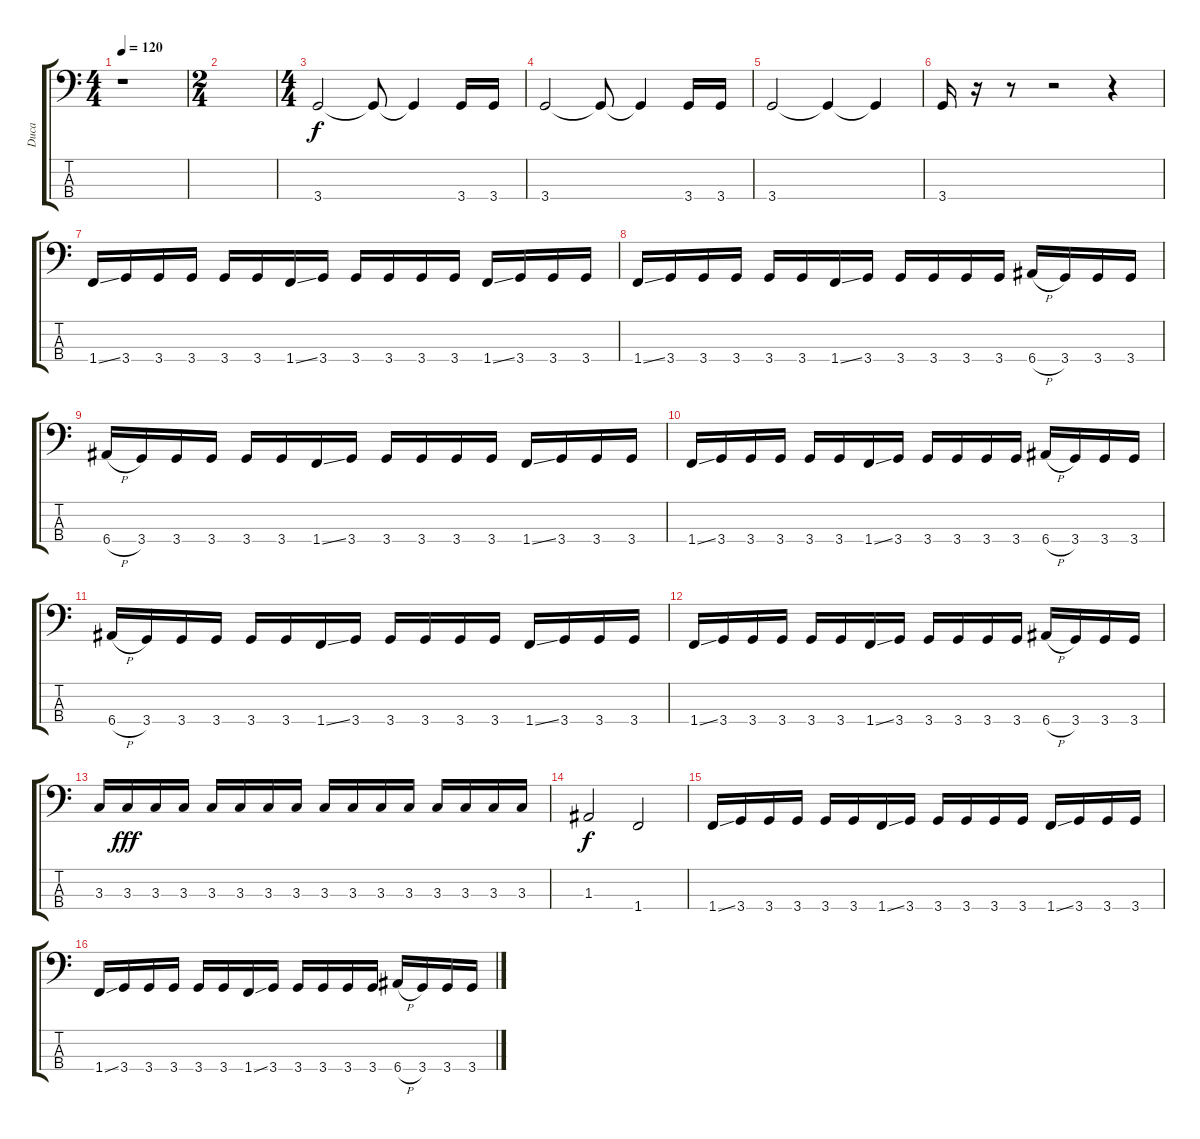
\track ("Duca" "Duca") {instrument electricbassfinger}
\staff {score tabs}
\tuning (G2 D2 A1 E1) {hide}
\ts (4 4)
\tempo 120
\clef f4
\ks c
r.1{dy f instrument electricbassfinger} |
\ts (2 4)
|
\ts (4 4)
3.4.2 3.4{t}.8 3.4{t}.4 3.4.16 3.4.16 |
3.4.2 3.4{t}.8 3.4{t}.4 3.4.16 3.4.16 |
3.4.2 3.4{t}.4 3.4{t}.4 |
3.4.16 r.16 r.8 r.2 r.4 |
1.4{ss}.16 3.4.16 3.4.16 3.4.16 3.4.16 3.4.16 1.4{ss}.16 3.4.16 3.4.16 3.4.16 3.4.16 3.4.16 1.4{ss}.16 3.4.16 3.4.16 3.4.16 |
1.4{ss}.16 3.4.16 3.4.16 3.4.16 3.4.16 3.4.16 1.4{ss}.16 3.4.16 3.4.16 3.4.16 3.4.16 3.4.16 6.4{h}.16 3.4.16 3.4.16 3.4.16 |
6.4{h}.16 3.4.16 3.4.16 3.4.16 3.4.16 3.4.16 1.4{ss}.16 3.4.16 3.4.16 3.4.16 3.4.16 3.4.16 1.4{ss}.16 3.4.16 3.4.16 3.4.16 |
1.4{ss}.16 3.4.16 3.4.16 3.4.16 3.4.16 3.4.16 1.4{ss}.16 3.4.16 3.4.16 3.4.16 3.4.16 3.4.16 6.4{h}.16 3.4.16 3.4.16 3.4.16 |
6.4{h}.16 3.4.16 3.4.16 3.4.16 3.4.16 3.4.16 1.4{ss}.16 3.4.16 3.4.16 3.4.16 3.4.16 3.4.16 1.4{ss}.16 3.4.16 3.4.16 3.4.16 |
1.4{ss}.16 3.4.16 3.4.16 3.4.16 3.4.16 3.4.16 1.4{ss}.16 3.4.16 3.4.16 3.4.16 3.4.16 3.4.16 6.4{h}.16 3.4.16 3.4.16 3.4.16 |
3.3.16 3.3.16{dy fff} 3.3.16 3.3.16 3.3.16 3.3.16 3.3.16 3.3.16 3.3.16 3.3.16 3.3.16 3.3.16 3.3.16 3.3.16 3.3.16 3.3.16 |
1.3.2{dy f} 1.4.2 |
1.4{ss}.16 3.4.16 3.4.16 3.4.16 3.4.16 3.4.16 1.4{ss}.16 3.4.16 3.4.16 3.4.16 3.4.16 3.4.16 1.4{ss}.16 3.4.16 3.4.16 3.4.16 |
1.4{ss}.16 3.4.16 3.4.16 3.4.16 3.4.16 3.4.16 1.4{ss}.16 3.4.16 3.4.16 3.4.16 3.4.16 3.4.16 6.4{h}.16 3.4.16 3.4.16 3.4.16
